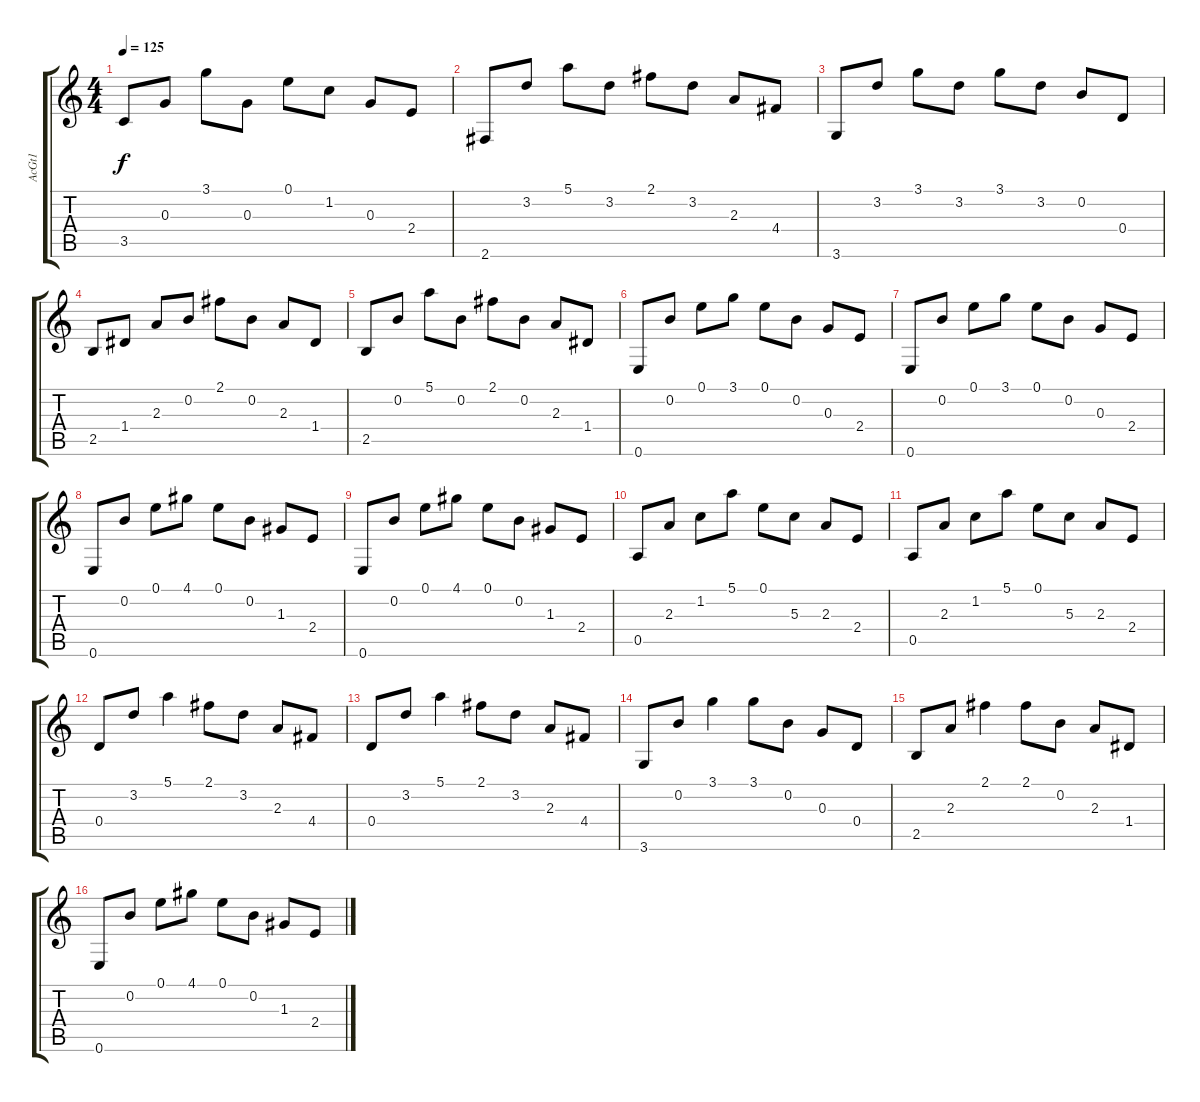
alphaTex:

\track ("AcGt1" "AcGt1") {instrument acousticguitarsteel}
\staff {score tabs}
\tuning (E4 B3 G3 D3 A2 E2) {hide}
\ts (4 4)
\tempo 125
\clef g2
\ks c
3.5.8{dy f} 0.3.8 3.1.8 0.3.8 0.1.8 1.2.8 0.3.8 2.4.8 |
2.6.8 3.2.8 5.1.8 3.2.8 2.1.8 3.2.8 2.3.8 4.4.8 |
3.6.8 3.2.8 3.1.8 3.2.8 3.1.8 3.2.8 0.2.8 0.4.8 |
2.5.8 1.4.8 2.3.8 0.2.8 2.1.8 0.2.8 2.3.8 1.4.8 |
2.5.8 0.2.8 5.1.8 0.2.8 2.1.8 0.2.8 2.3.8 1.4.8 |
0.6.8 0.2.8 0.1.8 3.1.8 0.1.8 0.2.8 0.3.8 2.4.8 |
0.6.8 0.2.8 0.1.8 3.1.8 0.1.8 0.2.8 0.3.8 2.4.8 |
0.6.8 0.2.8 0.1.8 4.1.8 0.1.8 0.2.8 1.3.8 2.4.8 |
0.6.8 0.2.8 0.1.8 4.1.8 0.1.8 0.2.8 1.3.8 2.4.8 |
0.5.8 2.3.8 1.2.8 5.1.8 0.1.8 5.3.8 2.3.8 2.4.8 |
0.5.8 2.3.8 1.2.8 5.1.8 0.1.8 5.3.8 2.3.8 2.4.8 |
0.4.8 3.2.8 5.1.4 2.1.8 3.2.8 2.3.8 4.4.8 |
0.4.8 3.2.8 5.1.4 2.1.8 3.2.8 2.3.8 4.4.8 |
3.6.8 0.2.8 3.1.4 3.1.8 0.2.8 0.3.8 0.4.8 |
2.5.8 2.3.8 2.1.4 2.1.8 0.2.8 2.3.8 1.4.8 |
0.6.8 0.2.8 0.1.8 4.1.8 0.1.8 0.2.8 1.3.8 2.4.8
